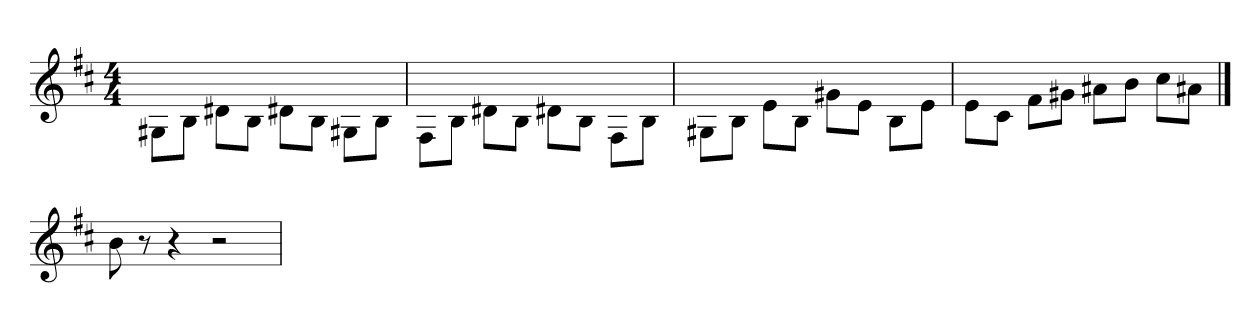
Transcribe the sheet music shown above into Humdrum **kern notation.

**kern
*part1
*staff1
*
*k[f#c#]
*D:
*M4/4
*MM190
=1
8G#X\L
8B\J
8d#X\L
8B\J
8d#X\L
8B\J
8G#X\L
8B\J
=2
8F#\L
8B\J
8d#X\L
8B\J
8d#X\L
8B\J
8F#\L
8B\J
=3
8G#X\L
8B\J
8e\L
8B\J
8g#X\L
8e\J
8B\L
8e\J
=4
8e\L
8c#\J
8f#\L
8g#X\J
8a#X\L
8b\J
8cc#\L
8a#X\J
!!LO:LB:g=z
==5
8b
8r
4r
2r
=
*-
